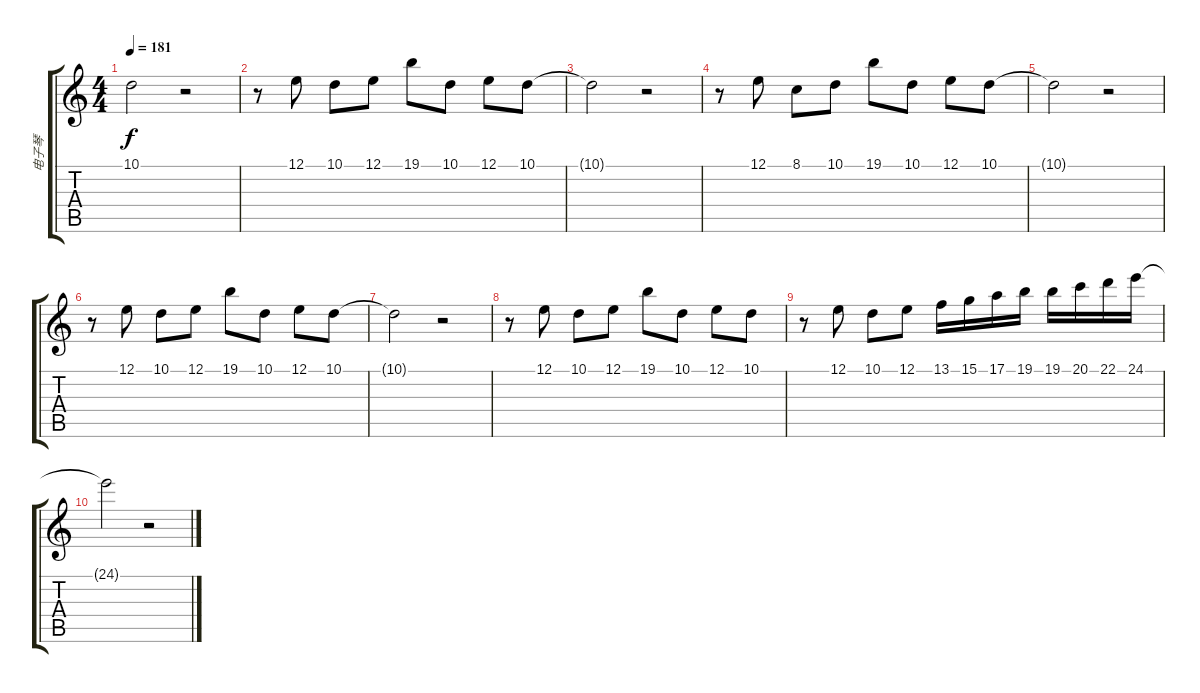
\track ("电子琴" "电子琴") {instrument musicbox}
\staff {score tabs}
\tuning (E4 B3 G3 D3 A2 E2) {hide}
\ts (4 4)
\tempo 181
\clef g2
\ks c
10.1{t}.2{dy f} r.2 |
r.8 12.1.8 10.1.8 12.1.8 19.1.8 10.1.8 12.1.8 10.1.8 |
10.1{t}.2 r.2 |
r.8 12.1.8 8.1.8 10.1.8 19.1.8 10.1.8 12.1.8 10.1.8 |
10.1{t}.2 r.2 |
r.8 12.1.8 10.1.8 12.1.8 19.1.8 10.1.8 12.1.8 10.1.8 |
10.1{t}.2 r.2 |
r.8 12.1.8 10.1.8 12.1.8 19.1.8 10.1.8 12.1.8 10.1.8 |
r.8 12.1.8 10.1.8 12.1.8 13.1.16 15.1.16 17.1.16 19.1.16 19.1.16 20.1.16 22.1.16 24.1.16 |
24.1{t}.2 r.2
